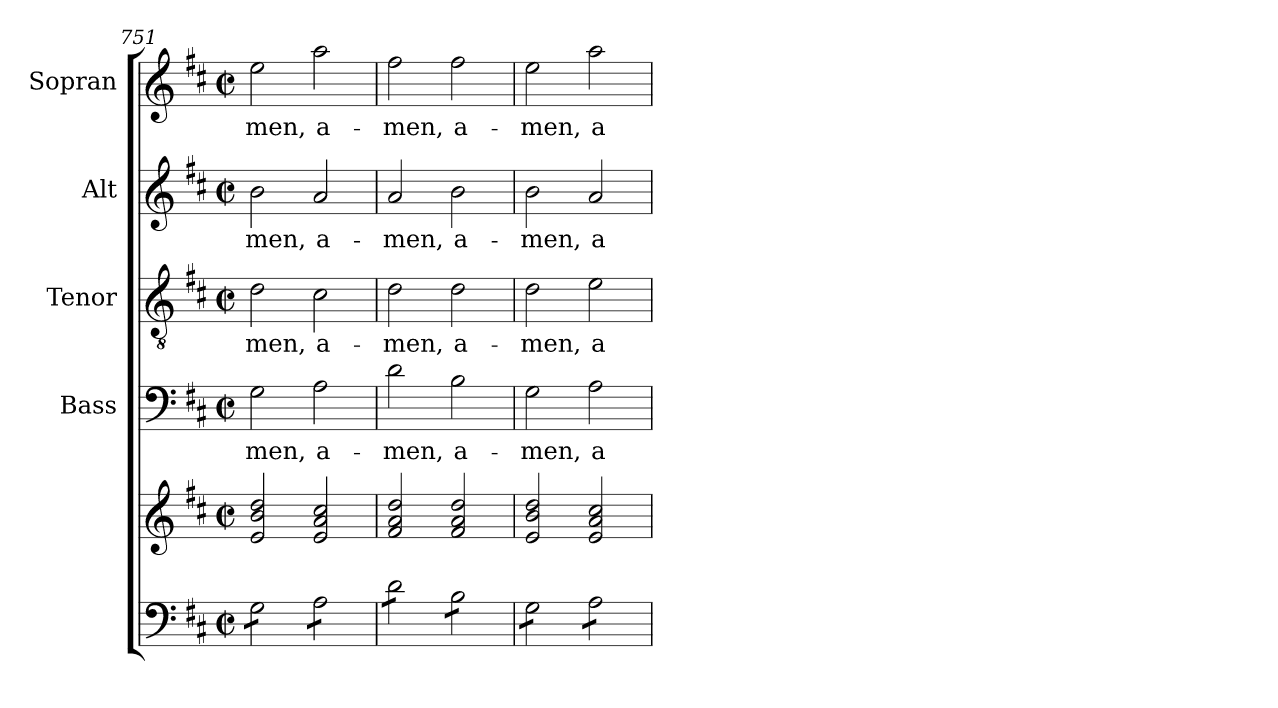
**kern	**kern	**kern	**text	**kern	**text	**kern	**text	**kern	**text
*part5	*part5	*part4	*part4	*part3	*part3	*part2	*part2	*part1	*part1
*staff6	*staff5	*staff4	*staff4	*staff3	*staff3	*staff2	*staff2	*staff1	*staff1
*	*	*I"Bass	*	*I"Tenor	*	*I"Alt	*	*I"Sopran	*
*	*	*I'B.	*	*I'T.	*	*I'A.	*	*I'S.	*
*clefF4	*clefG2	*clefF4	*	*clefGv2	*	*clefG2	*	*clefG2	*
*k[f#c#]	*k[f#c#]	*k[f#c#]	*	*k[f#c#]	*	*k[f#c#]	*	*k[f#c#]	*
*D:	*D:	*D:	*	*D:	*	*D:	*	*D:	*
*M2/2	*M2/2	*M2/2	*	*M2/2	*	*M2/2	*	*M2/2	*
*met(c|)	*met(c|)	*met(c|)	*	*met(c|)	*	*met(c|)	*	*met(c|)	*
=751	=751	=751	=751	=751	=751	=751	=751	=751	=751
!	!	!	!LO:LY:b	!	!LO:LY:b	!	!LO:LY:b	!	!LO:LY:b
*tremolo	*	*	*	*	*	*	*	*	*
8G\L	2e/ 2b/ 2dd/	2G\	-men,	2d\	-men,	2b\	-men,	2ee\	-men,
8G\	.	.	.	.	.	.	.	.	.
8G\	.	.	.	.	.	.	.	.	.
8G\J	.	.	.	.	.	.	.	.	.
!	!	!	!LO:LY:b	!	!LO:LY:b	!	!LO:LY:b	!	!LO:LY:b
8A\L	2e/ 2a/ 2cc#/	2A\	a-	2c#\	a-	2a/	a-	2aa\	a-
8A\	.	.	.	.	.	.	.	.	.
8A\	.	.	.	.	.	.	.	.	.
8A\J	.	.	.	.	.	.	.	.	.
!!LO:LB:g=z
=752	=752	=752	=752	=752	=752	=752	=752	=752	=752
!	!	!	!LO:LY:b	!	!LO:LY:b	!	!LO:LY:b	!	!LO:LY:b
8d\L	2f#/ 2a/ 2dd/	2d\	-men,	2d\	-men,	2a/	-men,	2ff#\	-men,
8d\	.	.	.	.	.	.	.	.	.
8d\	.	.	.	.	.	.	.	.	.
8d\J	.	.	.	.	.	.	.	.	.
!	!	!	!LO:LY:b	!	!LO:LY:b	!	!LO:LY:b	!	!LO:LY:b
8B\L	2f#/ 2a/ 2dd/	2B\	a-	2d\	a-	2b\	a-	2ff#\	a-
8B\	.	.	.	.	.	.	.	.	.
8B\	.	.	.	.	.	.	.	.	.
8B\J	.	.	.	.	.	.	.	.	.
=753	=753	=753	=753	=753	=753	=753	=753	=753	=753
!	!	!	!LO:LY:b	!	!LO:LY:b	!	!LO:LY:b	!	!LO:LY:b
8G\L	2e/ 2b/ 2dd/	2G\	-men,	2d\	-men,	2b\	-men,	2ee\	-men,
8G\	.	.	.	.	.	.	.	.	.
8G\	.	.	.	.	.	.	.	.	.
8G\J	.	.	.	.	.	.	.	.	.
!	!	!	!LO:LY:b	!	!LO:LY:b	!	!LO:LY:b	!	!LO:LY:b
8A\L	2e/ 2a/ 2cc#/	2A\	a-	2e\	a-	2a/	a-	2aa\	a-
8A\	.	.	.	.	.	.	.	.	.
8A\	.	.	.	.	.	.	.	.	.
8A\J	.	.	.	.	.	.	.	.	.
*Xtremolo	*	*	*	*	*	*	*	*	*
=	=	=	=	=	=	=	=	=	=
*-	*-	*-	*-	*-	*-	*-	*-	*-	*-
